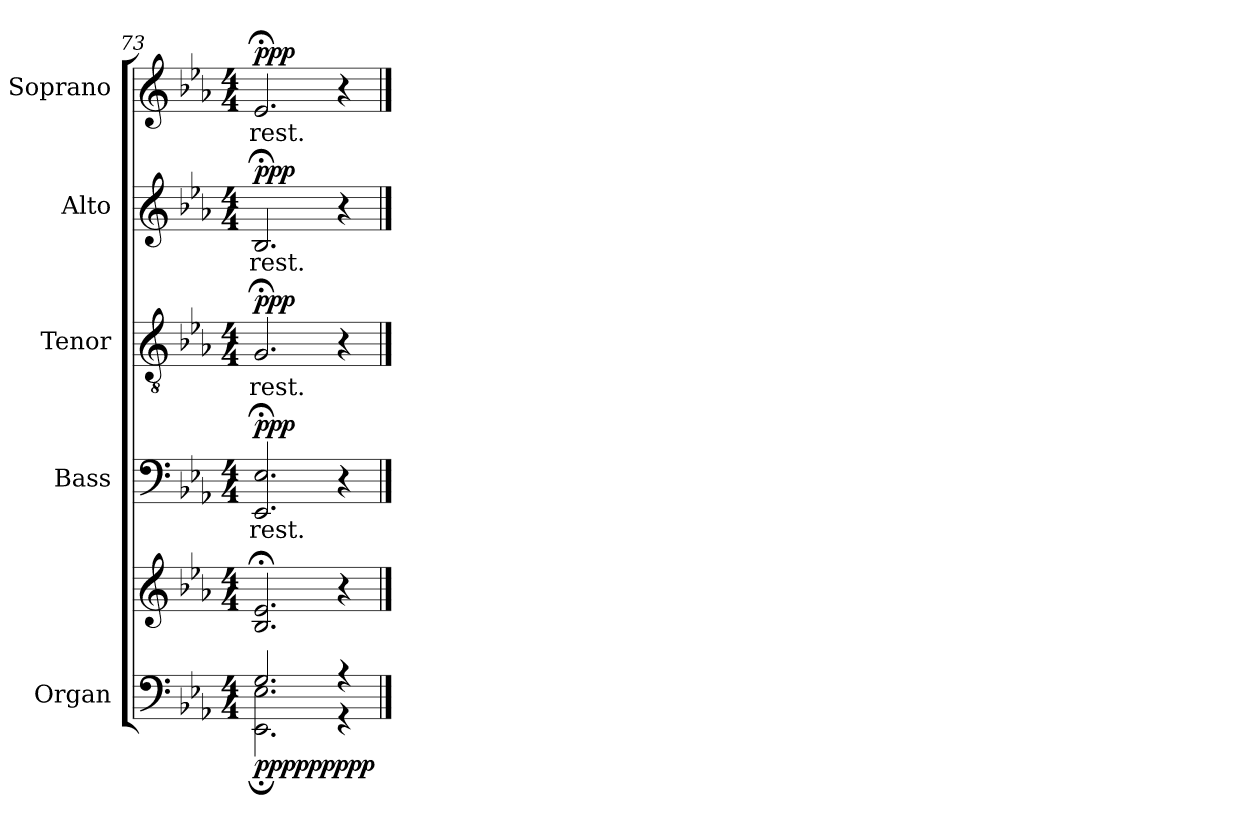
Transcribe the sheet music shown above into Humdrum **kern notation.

**kern	**kern	**dynam	**kern	**text	**dynam	**kern	**text	**dynam	**kern	**text	**dynam	**kern	**text	**dynam
*part5	*part5	*part5	*part4	*part4	*part4	*part3	*part3	*part3	*part2	*part2	*part2	*part1	*part1	*part1
*staff6	*staff5	*staff5/6	*staff4	*staff4	*staff4	*staff3	*staff3	*staff3	*staff2	*staff2	*staff2	*staff1	*staff1	*staff1
*I"Organ	*	*	*I"Bass	*	*	*I"Tenor	*	*	*I"Alto	*	*	*I"Soprano	*	*
*	*	*	*I'B	*	*	*I'T	*	*	*I'A	*	*	*I'S	*	*
*clefF4	*clefG2	*	*clefF4	*	*	*clefGv2	*	*	*clefG2	*	*	*clefG2	*	*
*k[b-e-a-]	*k[b-e-a-]	*	*k[b-e-a-]	*	*	*k[b-e-a-]	*	*	*k[b-e-a-]	*	*	*k[b-e-a-]	*	*
*E-:	*E-:	*	*E-:	*	*	*E-:	*	*	*E-:	*	*	*E-:	*	*
*M4/4	*M4/4	*	*M4/4	*	*	*M4/4	*	*	*M4/4	*	*	*M4/4	*	*
=73	=73	=73	=73	=73	=73	=73	=73	=73	=73	=73	=73	=73	=73	=73
*^	*	*	*	*	*	*	*	*	*	*	*	*	*	*
!	!	!	!LO:DY:b=2	!	!LO:LY:b	!	!	!LO:LY:b	!	!	!LO:LY:b	!	!	!LO:LY:b	!
!	!	!	!LO:DY:n=1:b=2	!	!	!	!	!	!	!	!	!	!	!	!
!	!	!	!LO:DY:n=2:b	!	!	!LO:DY:b	!	!	!LO:DY:b	!	!	!LO:DY:b	!	!	!LO:DY:b
2.G/	2.EE-\; 2.E-\;	2.B-;< 2.e-;<	ppp ppp ppp	2.EE-;< 2.E-;<	rest.	ppp	2.G;<	rest.	ppp	2.B-;<	rest.	ppp	2.e-;<	rest.	ppp
4r	4r	4r	.	4r	.	.	4r	.	.	4r	.	.	4r	.	.
*v	*v	*	*	*	*	*	*	*	*	*	*	*	*	*	*
==	==	==	==	==	==	==	==	==	==	==	==	==	==	==
*-	*-	*-	*-	*-	*-	*-	*-	*-	*-	*-	*-	*-	*-	*-
